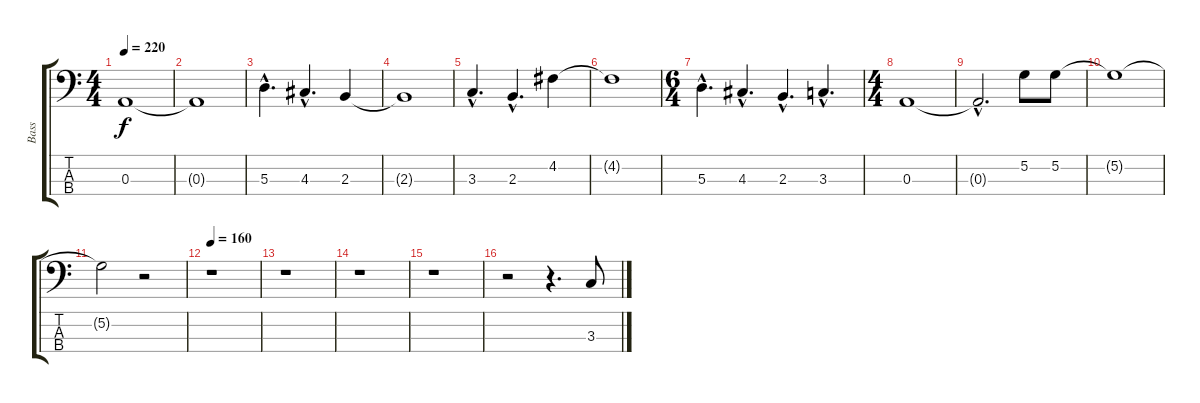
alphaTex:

\track ("Bass" "Bass") {instrument electricbassfinger}
\staff {score tabs}
\tuning (G2 D2 A1 E1) {hide}
\ts (4 4)
\tempo 220
\clef f4
\ks c
0.3.1{dy f} |
0.3{t}.1 |
5.3{hac}.4{d} 4.3{hac}.4{d} 2.3.4 |
2.3{t}.1 |
3.3{hac}.4{d} 2.3{hac}.4{d} 4.2.4 |
4.2{t}.1 |
\ts (6 4)
5.3{hac}.4{d} 4.3{hac}.4{d} 2.3{hac}.4{d} 3.3{hac}.4{d} |
\ts (4 4)
0.3.1 |
0.3{hac t}.2{d} 5.2.8 5.2.8 |
5.2{t}.1 |
5.2{t}.2 r.2 |
\tempo 160
r.1 |
r.1 |
r.1 |
r.1 |
r.2 r.4{d} 3.3.8
